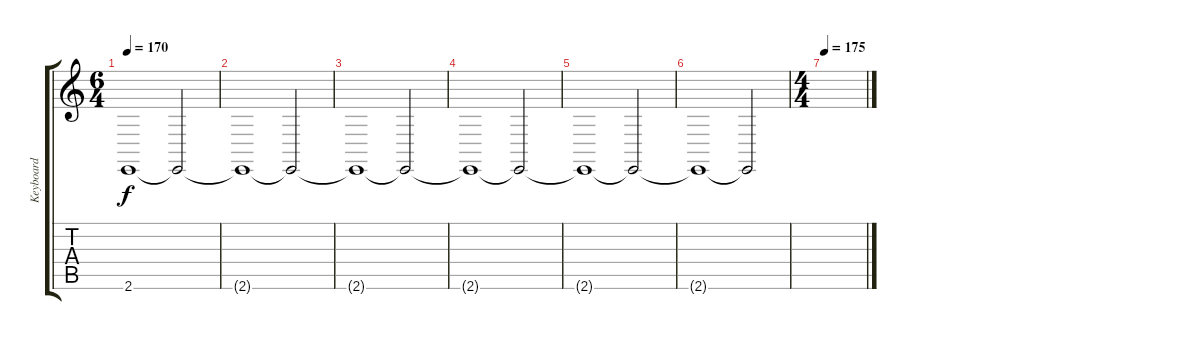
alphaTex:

\track ("Keyboard" "Keyboard") {instrument lead2sawtooth}
\staff {score tabs}
\tuning (E4 B3 G3 D3 A2 D2) {hide}
\ts (6 4)
\tempo 170
\clef g2
\ks c
2.6{t}.1{dy f} 2.6{t}.2 |
2.6{t}.1 2.6{t}.2 |
2.6{t}.1 2.6{t}.2 |
2.6{t}.1 2.6{t}.2 |
2.6{t}.1 2.6{t}.2 |
2.6{t}.1 2.6{t}.2 |
\ts (4 4)
\tempo 175
